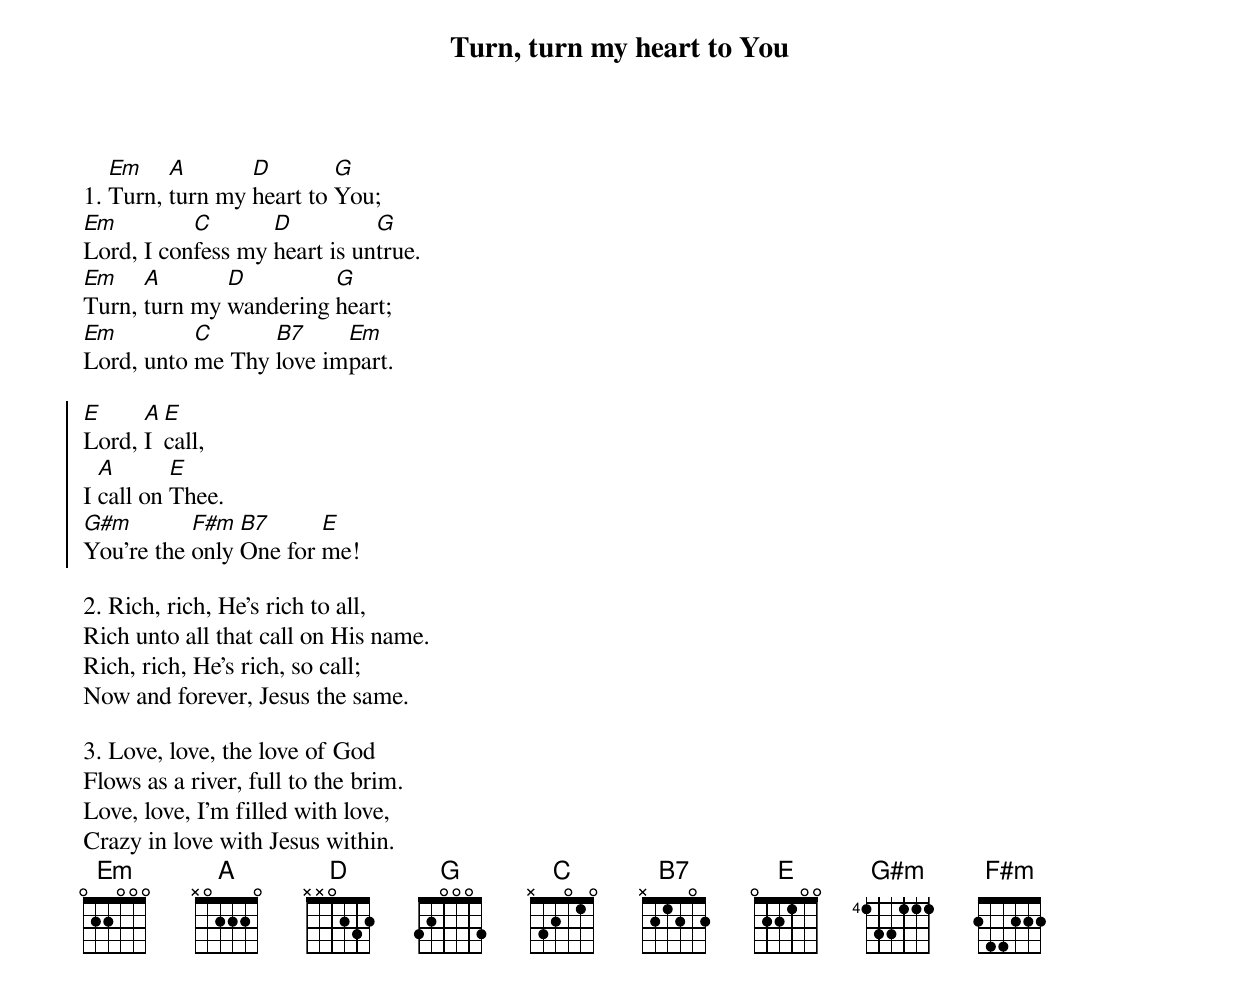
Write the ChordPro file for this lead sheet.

{t:Turn, turn my heart to You}

1. [Em]Turn, [A]turn my [D]heart to [G]You;
[Em]Lord, I con[C]fess my [D]heart is un[G]true.
[Em]Turn, [A]turn my [D]wandering [G]heart;
[Em]Lord, unto [C]me Thy [B7]love im[Em]part.

{soc}
[E]Lord, [A]I [E]call,
I [A]call on [E]Thee.
[G#m]You're the [F#m]only [B7]One for [E]me!
{eoc}

2. Rich, rich, He's rich to all,
Rich unto all that call on His name.
Rich, rich, He's rich, so call;
Now and forever, Jesus the same.

3. Love, love, the love of God
Flows as a river, full to the brim.
Love, love, I'm filled with love,
Crazy in love with Jesus within.
